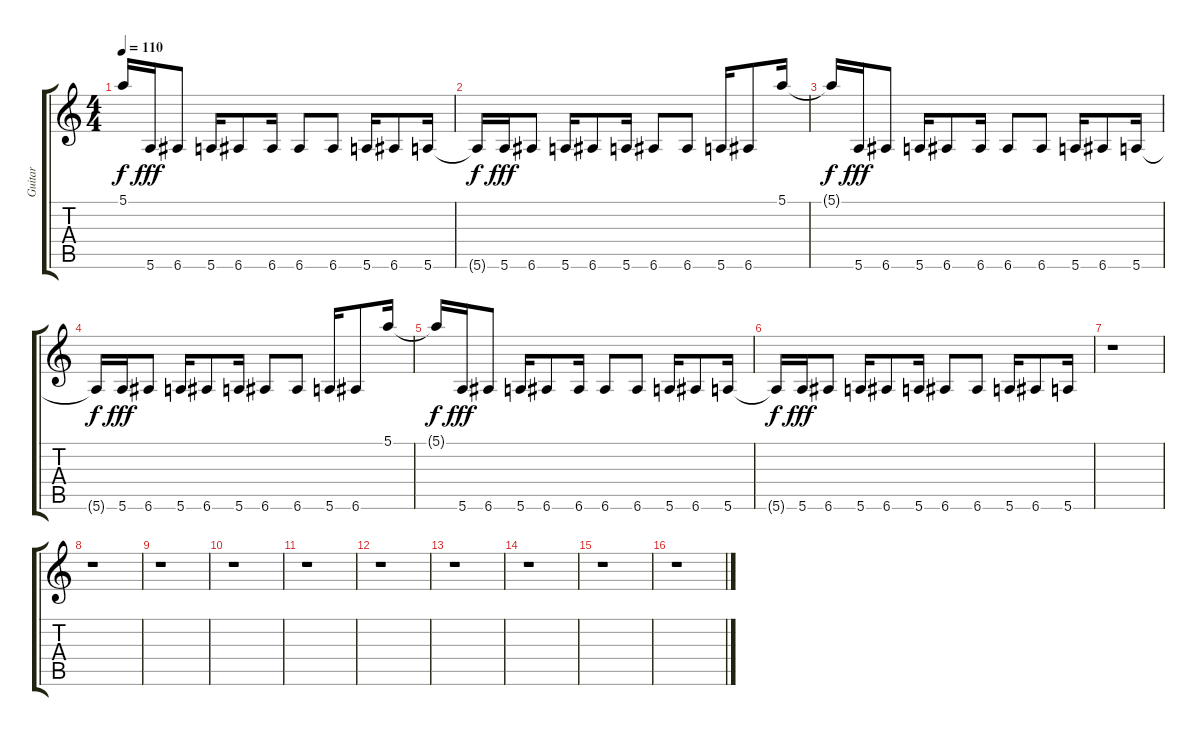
\track ("Guitar" "Guitar") {instrument overdrivenguitar}
\staff {score tabs}
\tuning (E4 B3 G3 D3 A2 E2) {hide}
\ts (4 4)
\tempo 110
\clef g2
\ks c
5.1{t}.16{dy f} 5.6.16{dy fff} 6.6.8 5.6.16 6.6.8 6.6.16 6.6.8 6.6.8 5.6.16 6.6.8 5.6.16 |
5.6{t}.16{dy f} 5.6.16{dy fff} 6.6.8 5.6.16 6.6.8 5.6.16 6.6.8 6.6.8 5.6.16 6.6.8 5.1.16 |
5.1{t}.16{dy f} 5.6.16{dy fff} 6.6.8 5.6.16 6.6.8 6.6.16 6.6.8 6.6.8 5.6.16 6.6.8 5.6.16 |
5.6{t}.16{dy f} 5.6.16{dy fff} 6.6.8 5.6.16 6.6.8 5.6.16 6.6.8 6.6.8 5.6.16 6.6.8 5.1.16 |
5.1{t}.16{dy f} 5.6.16{dy fff} 6.6.8 5.6.16 6.6.8 6.6.16 6.6.8 6.6.8 5.6.16 6.6.8 5.6.16 |
5.6{t}.16{dy f} 5.6.16{dy fff} 6.6.8 5.6.16 6.6.8 5.6.16 6.6.8 6.6.8 5.6.16 6.6.8 5.6.16 |
r.1 |
r.1 |
r.1 |
r.1 |
r.1 |
r.1 |
r.1 |
r.1 |
r.1 |
r.1
